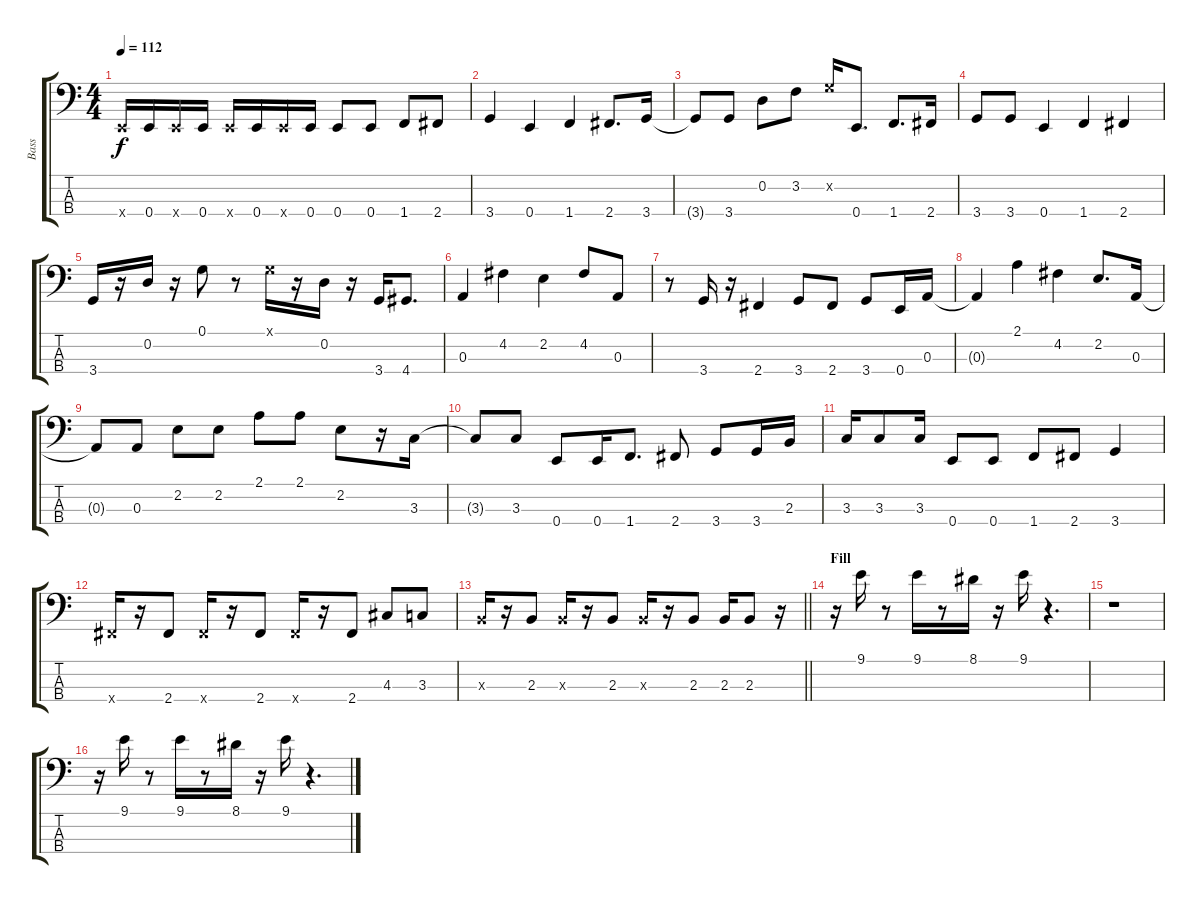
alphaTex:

\track ("Bass" "Bass") {instrument slapbass1}
\staff {score tabs}
\tuning (G2 D2 A1 E1) {hide}
\ts (4 4)
\tempo 112
\clef f4
\ks c
0.4{x}.16{dy f} 0.4.16 0.4{x}.16 0.4.16 0.4{x}.16 0.4.16 0.4{x}.16 0.4.16 0.4.8 0.4.8 1.4.8 2.4.8 |
3.4.4 0.4.4 1.4.4 2.4.8{d} 3.4.16 |
3.4{t}.8 3.4.8 0.2.8 3.2.8 5.2{x}.16 0.4.8{d} 1.4.8{d} 2.4.16 |
3.4.8 3.4.8 0.4.4 1.4.4 2.4.4 |
3.4.16 r.16 0.2.16 r.16 0.1.8 r.8 0.1{x}.16 r.16 0.2.16 r.16 3.4.16 4.4.8{d} |
0.3.4 4.2.4 2.2.4 4.2.8 0.3.8 |
r.8 3.4.16 r.16 2.4.4 3.4.8 2.4.8 3.4.8 0.4.16 0.3.16 |
0.3{t}.4 2.1.4 4.2.4 2.2.8{d} 0.3.16 |
0.3{t}.8 0.3.8 2.2.8 2.2.8 2.1.8 2.1.8 2.2.8 r.16 3.3.16 |
3.3{t}.8 3.3.8 0.4.8 0.4.16 1.4.8{d} 2.4.8 3.4.8 3.4.16 2.3.16 |
3.3.16 3.3.8 3.3.16 0.4.8 0.4.8 1.4.8 2.4.8 3.4.4 |
2.4{x}.16 r.16 2.4.8 2.4{x}.16 r.16 2.4.8 2.4{x}.16 r.16 2.4.8 4.3.8 3.3.8 |
\barLineRight lightlight
2.3{x}.16 r.16 2.3.8 2.3{x}.16 r.16 2.3.8 2.3{x}.16 r.16 2.3.8 2.3.16 2.3.8 r.16 |
\section ("" "Fill")
r.16 9.1.16 r.8 9.1.16 r.8 8.1.16 r.16 9.1.16 r.4{d} |
r.1 |
r.16 9.1.16 r.8 9.1.16 r.8 8.1.16 r.16 9.1.16 r.4{d}
